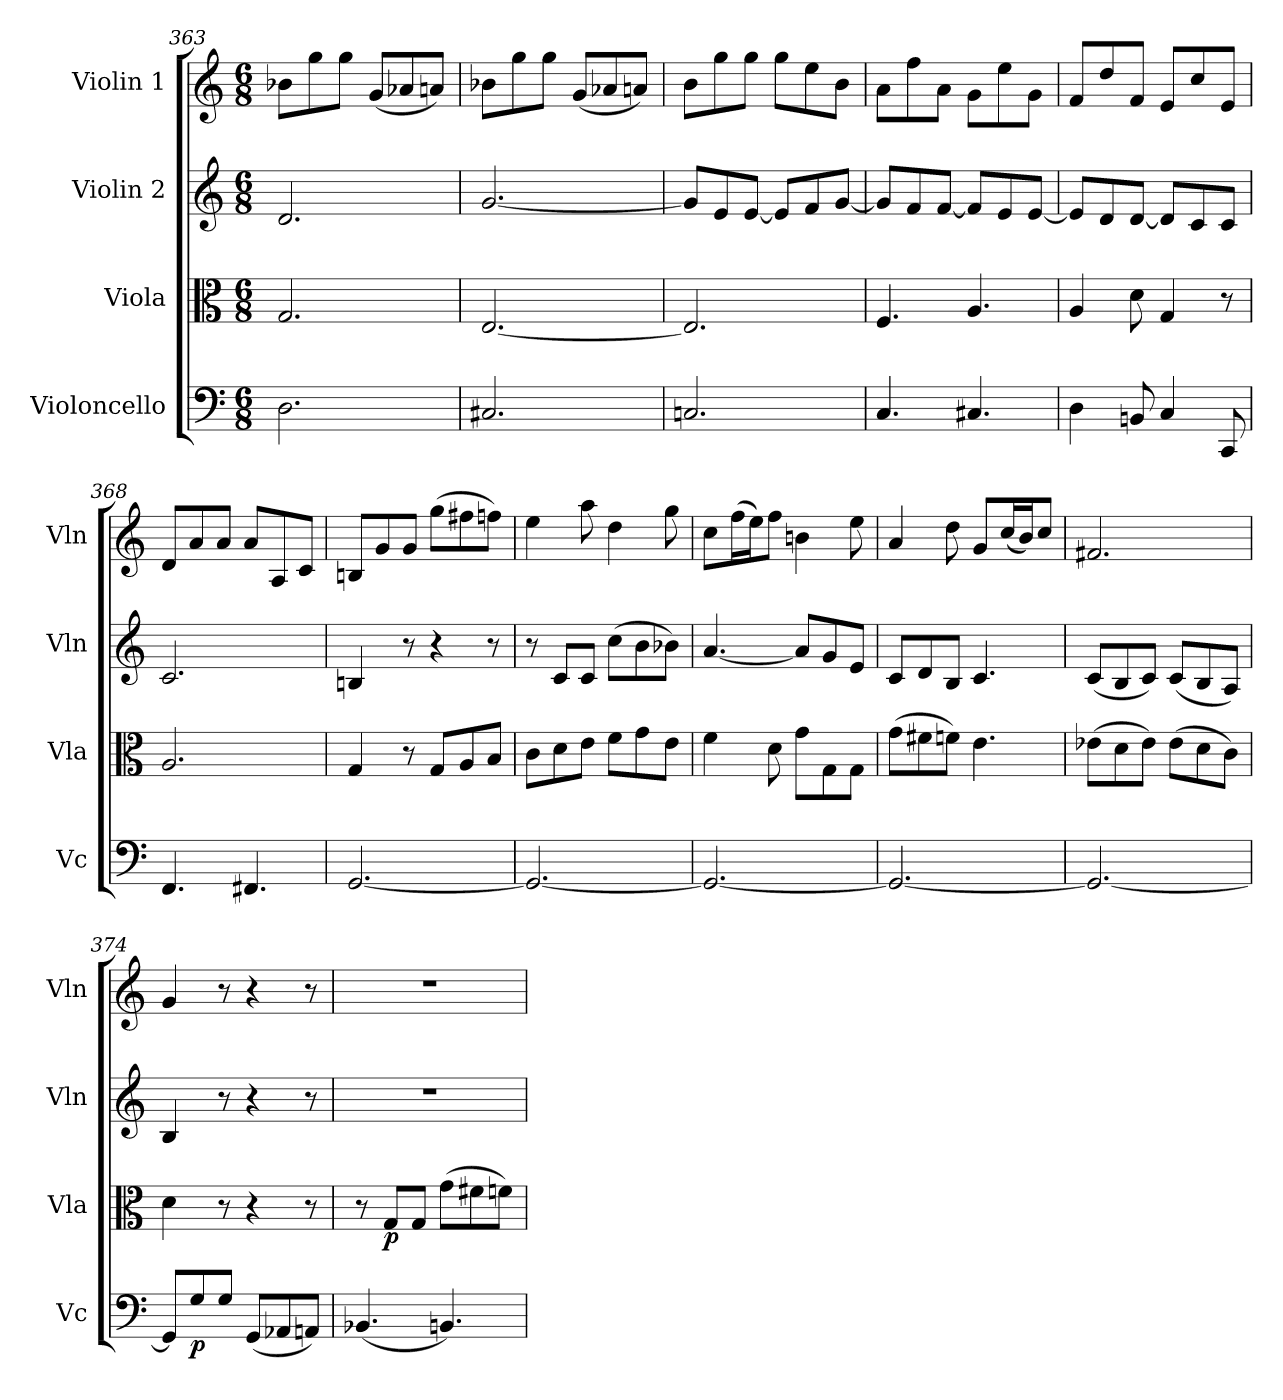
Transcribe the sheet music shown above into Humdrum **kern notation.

**kern	**dynam	**kern	**dynam	**kern	**kern
*part4	*part4	*part3	*part3	*part2	*part1
*staff4	*staff4	*staff3	*staff3	*staff2	*staff1
*I"Violoncello	*	*I"Viola	*	*I"Violin 2	*I"Violin 1
*I'Vc	*	*I'Vla	*	*I'Vln	*I'Vln
!!LO:LB:g=z
*clefF4	*	*clefC3	*	*clefG2	*clefG2
*k[]	*	*k[]	*	*k[]	*k[]
*M6/8	*	*M6/8	*	*M6/8	*M6/8
=363	=363	=363	=363	=363	=363
2.D\	.	2.G/	.	2.d/	8b-X\L
.	.	.	.	.	8gg\
.	.	.	.	.	8gg\J
.	.	.	.	.	(<8g/L
.	.	.	.	.	8a-X/
.	.	.	.	.	8an/J)
=364	=364	=364	=364	=364	=364
2.C#X/	.	[2.E/	.	[2.g/	8b-X\L
.	.	.	.	.	8gg\
.	.	.	.	.	8gg\J
.	.	.	.	.	(<8g/L
.	.	.	.	.	8a-X/
.	.	.	.	.	8an/J)
=365	=365	=365	=365	=365	=365
2.Cn/	.	2.E/]	.	8g/L]	8b\L
.	.	.	.	8e/	8gg\
.	.	.	.	[8e/J	8gg\J
.	.	.	.	8e/L]	8gg\L
.	.	.	.	8f/	8ee\
.	.	.	.	[8g/J	8b\J
=366	=366	=366	=366	=366	=366
4.C/	.	4.F/	.	8g/L]	8a\L
.	.	.	.	8f/	8ff\
.	.	.	.	[8f/J	8a\J
4.C#X/	.	4.A/	.	8f/L]	8g\L
.	.	.	.	8e/	8ee\
.	.	.	.	[8e/J	8g\J
=367	=367	=367	=367	=367	=367
4D\	.	4A/	.	8e/L]	8f/L
.	.	.	.	8d/	8dd/
8BBn/	.	8d\	.	[8d/J	8f/J
4C/	.	4G/	.	8d/L]	8e/L
.	.	.	.	8c/	8cc/
8CC/	.	8r	.	8c/J	8e/J
=368	=368	=368	=368	=368	=368
4.FF/	.	2.A/	.	2.c/	8d/L
.	.	.	.	.	8a/
.	.	.	.	.	8a/J
4.FF#X/	.	.	.	.	8a/L
.	.	.	.	.	8A/
.	.	.	.	.	8c/J
=369	=369	=369	=369	=369	=369
[2.GG/	.	4G/	.	4Bn/	8Bn/L
.	.	.	.	.	8g/
.	.	8r	.	8r	8g/J
.	.	8G/L	.	4r	(>8gg\L
.	.	8A/	.	.	8ff#X\
.	.	8B/J	.	8r	8ffn\J)
!!LO:LB:g=z
=370	=370	=370	=370	=370	=370
2.GG/_	.	8c\L	.	8r	4ee\
.	.	8d\	.	8c/L	.
.	.	8e\J	.	8c/J	8aa\
.	.	8f\L	.	(>8cc\L	4dd\
.	.	8g\	.	8b\	.
.	.	8e\J	.	8b-X\J)	8gg\
=371	=371	=371	=371	=371	=371
2.GG/_	.	4f\	.	[4.a/	8cc\L
.	.	.	.	.	(>16ff\L
.	.	.	.	.	16ee\J)
.	.	8d\	.	.	8ff\J
.	.	8g\L	.	8a/L]	4bn\
.	.	8G\	.	8g/	.
.	.	8G\J	.	8e/J	8ee\
=372	=372	=372	=372	=372	=372
2.GG/_	.	(>8g\L	.	8c/L	4a/
.	.	8f#X\	.	8d/	.
.	.	8fn\J)	.	8B/J	8dd\
.	.	4.e\	.	4.c/	8g/L
.	.	.	.	.	(<16cc/L
.	.	.	.	.	16b/J)
.	.	.	.	.	8cc/J
=373	=373	=373	=373	=373	=373
2.GG/_	.	(>8e-X\L	.	(<8c/L	2.f#X/
.	.	8d\	.	8B/	.
.	.	8e-\J)	.	8c/J)	.
.	.	(>8e-\L	.	(<8c/L	.
.	.	8d\	.	8B/	.
.	.	8c\J)	.	8A/J)	.
=374	=374	=374	=374	=374	=374
8GG/L]	.	4d\	.	4B/	4g/
!	!LO:DY:b	!	!	!	!
8G/	p	.	.	.	.
8G/J	.	8r	.	8r	8r
(<8GG/L	.	4r	.	4r	4r
8AA-X/	.	.	.	.	.
8AAn/J)	.	8r	.	8r	8r
=375	=375	=375	=375	=375	=375
(<4.BB-X/	.	8r	.	2.r	2.r
!	!	!	!LO:DY:b	!	!
.	.	8G/L	p	.	.
.	.	8G/J	.	.	.
4.BBn/)	.	(>8g\L	.	.	.
.	.	8f#X\	.	.	.
.	.	8fn\J)	.	.	.
=	=	=	=	=	=
*-	*-	*-	*-	*-	*-
